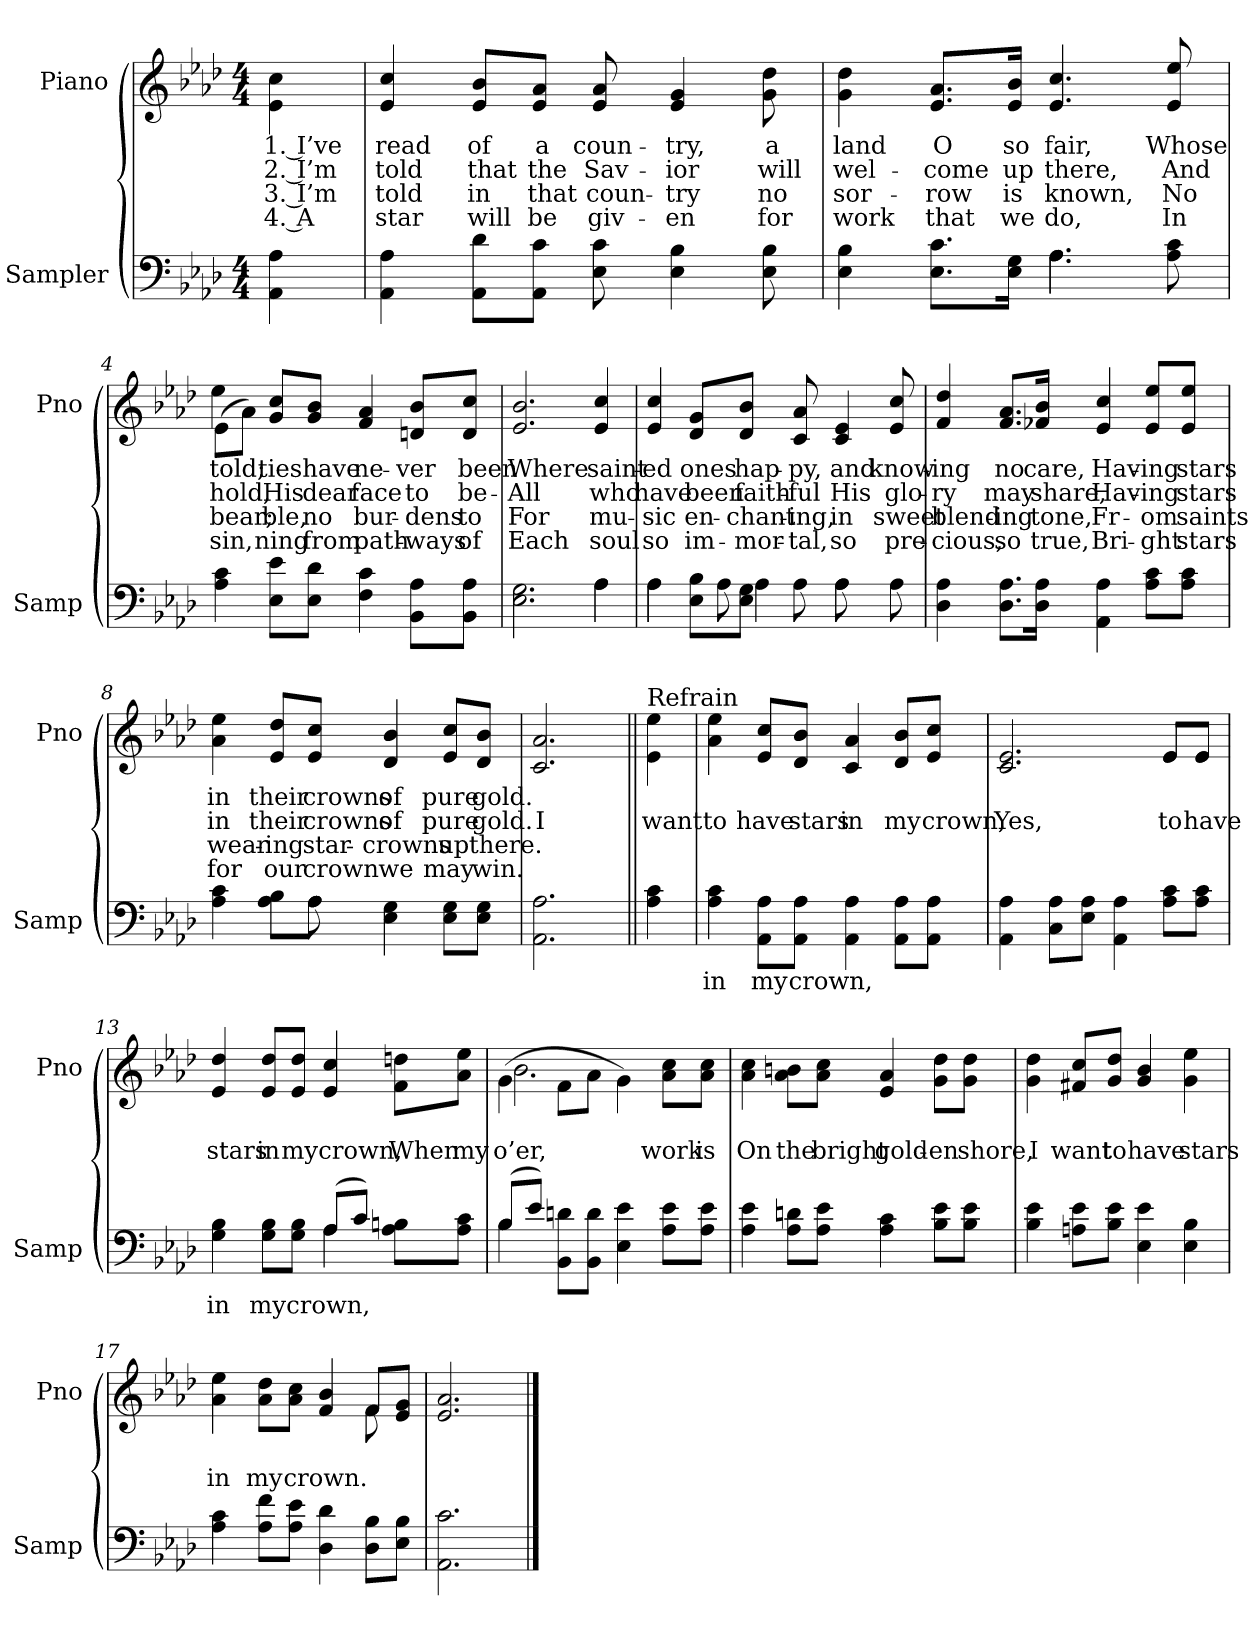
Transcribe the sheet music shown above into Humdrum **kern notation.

**kern	**text	**kern	**text	**text	**text	**text
*part2	*part2	*part1	*part1	*part1	*part1	*part1
*staff2	*staff2	*staff1	*staff1	*staff1	*staff1	*staff1
*I"Sampler	*	*I"Piano	*	*	*	*
*I'Samp	*	*I'Pno	*	*	*	*
*clefF4	*	*clefG2	*	*	*	*
*k[b-e-a-d-]	*	*k[b-e-a-d-]	*	*	*	*
*A-:	*	*A-:	*	*	*	*
*M4/4	*	*M4/4	*	*	*	*
=1	=1	=1	=1	=1	=1	=1
4AA- 4A-	.	4e-\ 4cc\	1. I’ve	2. I’m	3. I’m	4. A
=2	=2	=2	=2	=2	=2	=2
4AA- 4A-	.	4e- 4cc	read	told	told	star
8AA-\ 8d-\L	.	8e-/ 8b-/L	of	that	in	will
8AA-\ 8c\J	.	8e-/ 8a-/J	a	the	that	be
8E- 8c	.	8e- 8a-	coun-	Sav-	coun-	giv-
4E- 4B-	.	4e- 4g	-try,	-ior	-try	-en
8E- 8B-	.	8g 8dd-	a	will	no	for
=3	=3	=3	=3	=3	=3	=3
*^	*	*	*	*	*	*
4E- 4B-	2ryy	.	4g 4dd-	land	wel-	sor-	work
8.E-\ 8.c\L	.	.	8.e-/ 8.a-/L	O	-come	-row	that
16E-\ 16G\Jk	.	.	16e-/ 16b-/Jk	so	up	is	we
4.A-\	4.A-	.	4.e- 4.cc	fair,	there,	known,	do,
8A- 8c	8ryy	.	8e- 8ee-	Whose	And	No	In
*v	*v	*	*	*	*	*	*
=4	=4	=4	=4	=4	=4	=4
*	*	*^	*	*	*	*
4A- 4c	.	(8e-\L	4ee-	told;	-hold,	bear;	sin,
.	.	8a-\J)	.	.	.	.	.
8E-\ 8e-\L	.	8g/ 8cc/L	2.ryy	-ties	His	-ble,	-ning
8E-\ 8d-\J	.	8g/ 8b-/J	.	have	dear	no	from
4F 4c	.	4f 4a-	.	ne-	face	bur-	path-
8BB-\ 8A-\L	.	8dn/ 8b-/L	.	-ver	to	-dens	-ways
8BB-\ 8A-\J	.	8d/ 8cc/J	.	been	be-	to	of
*	*	*v	*v	*	*	*	*
=5	=5	=5	=5	=5	=5	=5
*^	*	*	*	*	*	*
2.E- 2.G	2.ryy	.	2.e- 2.b-	Where	All	For	Each
4A-\	4A-	.	4e- 4cc	saint-	who	mu-	soul
=6	=6	=6	=6	=6	=6	=6	=6
4A-\	4A-	.	4e- 4cc	-ed	have	-sic	so
8E-\ 8B-\L	8A-	.	8d-/ 8g/L	ones	been	en-	im-
8E-\ 8G\J	4A-	.	8d-/ 8b-/J	hap-	faith-	-chant-	-mor-
8A-\	.	.	8c 8a-	-py,	-ful	-ing,	-tal,
4A-\	8A-	.	4c 4e-	and	His	in	so
.	4ryy	.	.	.	.	.	.
8A-\	.	.	8e- 8cc	know-	glo-	sweet	pre-
*v	*v	*	*	*	*	*	*
=7	=7	=7	=7	=7	=7	=7
4D- 4A-	.	4f 4dd-	-ing	-ry	blend-	-cious,
8.D-\ 8.A-\L	.	8.f/ 8.a-/L	no	may	-ing	so
16D-\ 16A-\Jk	.	16f-X/ 16b-/Jk	care,	share,	tone,	true,
4AA- 4A-	.	4e- 4cc	Hav-	Hav-	Fr-	Bri-
8A-\ 8c\L	.	8e-/ 8ee-/L	-ing	-ing	-om	-ght
8A-\ 8c\J	.	8e-/ 8ee-/J	stars	stars	saints	stars
=8	=8	=8	=8	=8	=8	=8
*^	*	*	*	*	*	*
4A- 4c	4.ryy	.	4a- 4ee-	in	in	wear-	for
8A-\ 8B-\L	.	.	8e-/ 8dd-/L	their	their	-ing	our
8A-\J	8A-	.	8e-/ 8cc/J	crowns	crowns	star-	crown
4E- 4G	2ryy	.	4d- 4b-	of	of	-crowns	we
8E-\ 8G\L	.	.	8e-/ 8cc/L	pure	pure	up	may
8E-\ 8G\J	.	.	8d-/ 8b-/J	gold.	gold.	there.	win.
*v	*v	*	*	*	*	*	*
=9	=9	=9	=9	=9	=9	=9
2.AA- 2.A-	.	2.c 2.a-	.	I	.	.
=10||	=10||	=10||	=10||	=10||	=10||	=10||
!	!	!LO:TX:t=Refrain	!	!	!	!
4A- 4c	.	4e-\ 4ee-\	.	want	.	.
=11	=11	=11	=11	=11	=11	=11
4A- 4c	in	4a- 4ee-	.	to	.	.
8AA-\ 8A-\L	my	8e-/ 8cc/L	.	have	.	.
8AA-\ 8A-\J	crown,	8d-/ 8b-/J	.	stars	.	.
4AA- 4A-	.	4c 4a-	.	in	.	.
8AA-\ 8A-\L	.	8d-/ 8b-/L	.	my	.	.
8AA-\ 8A-\J	.	8e-/ 8cc/J	.	crown,	.	.
=12	=12	=12	=12	=12	=12	=12
*	*	*^	*	*	*	*
4AA- 4A-	.	2.c 2.e-	2.ryy	.	Yes,	.	.
8C\ 8A-\L	.	.	.	.	.	.	.
8E-\ 8A-\J	.	.	.	.	.	.	.
4AA- 4A-	.	.	.	.	.	.	.
8A-\ 8c\L	.	8e-/L	8e-/L	.	to	.	.
8A-\ 8c\J	.	8e-/J	8e-/J	.	have	.	.
*	*	*v	*v	*	*	*	*
=13	=13	=13	=13	=13	=13	=13
*^	*	*	*	*	*	*
4G 4B-	2ryy	in	4e- 4dd-	.	stars	.	.
8G\ 8B-\L	.	my	8e-/ 8dd-/L	.	in	.	.
8G\ 8B-\J	.	crown,	8e-/ 8dd-/J	.	my	.	.
(8A-/L	4A-	.	4e- 4cc	.	crown,	.	.
8c/J)	.	.	.	.	.	.	.
8A-\ 8Bn\L	4ryy	.	8f\ 8ddn\L	.	When	.	.
8A-\ 8c\J	.	.	8a-\ 8ee-\J	.	my	.	.
=14	=14	=14	=14	=14	=14	=14	=14
*	*	*	*^	*	*	*	*
(8B-/L	4B-	.	(4g\	2.b-	.	o’er,	.	.
8e-/J)	.	.	.	.	.	.	.	.
8BB-\ 8dn\L	2.ryy	.	8f\L	.	.	.	.	.
8BB-\ 8d\J	.	.	8a-\J	.	.	.	.	.
4E- 4e-	.	.	4g\)	.	.	.	.	.
8A-\ 8e-\L	.	.	8a-\ 8cc\L	4ryy	.	-work	.	.
8A-\ 8e-\J	.	.	8a-\ 8cc\J	.	.	is	.	.
*v	*v	*	*	*	*	*	*	*
*	*	*v	*v	*	*	*	*
=15	=15	=15	=15	=15	=15	=15
4A- 4e-	.	4a- 4cc	.	On	.	.
8A-\ 8dn\L	.	8a-\ 8bn\L	.	the	.	.
8A-\ 8e-\J	.	8a-\ 8cc\J	.	bright	.	.
4A- 4c	.	4e- 4a-	.	gold-	.	.
8B-\ 8e-\L	.	8g\ 8dd-\L	.	-en	.	.
8B-\ 8e-\J	.	8g\ 8dd-\J	.	shore,	.	.
=16	=16	=16	=16	=16	=16	=16
4B- 4e-	.	4g 4dd-	.	I	.	.
8An\ 8e-\L	.	8f#X/ 8cc/L	.	want	.	.
8B-\ 8e-\J	.	8g/ 8dd-/J	.	to	.	.
4E- 4e-	.	4g 4b-	.	have	.	.
4E- 4B-	.	4g 4ee-	.	stars	.	.
=17	=17	=17	=17	=17	=17	=17
*	*	*^	*	*	*	*
4A- 4c	.	4a- 4ee-	2.ryy	.	in	.	.
8A-\ 8f\L	.	8a-\ 8dd-\L	.	.	my	.	.
8A-\ 8e-\J	.	8a-\ 8cc\J	.	.	crown.	.	.
4D- 4d-	.	4f 4b-	.	.	.	.	.
8D-\ 8B-\L	.	8f/L	8f	.	.	.	.
8E-\ 8B-\J	.	8e-/ 8g/J	8ryy	.	.	.	.
*	*	*v	*v	*	*	*	*
=18	=18	=18	=18	=18	=18	=18
2.AA- 2.c	.	2.e- 2.a-	.	.	.	.
==	==	==	==	==	==	==
*-	*-	*-	*-	*-	*-	*-
